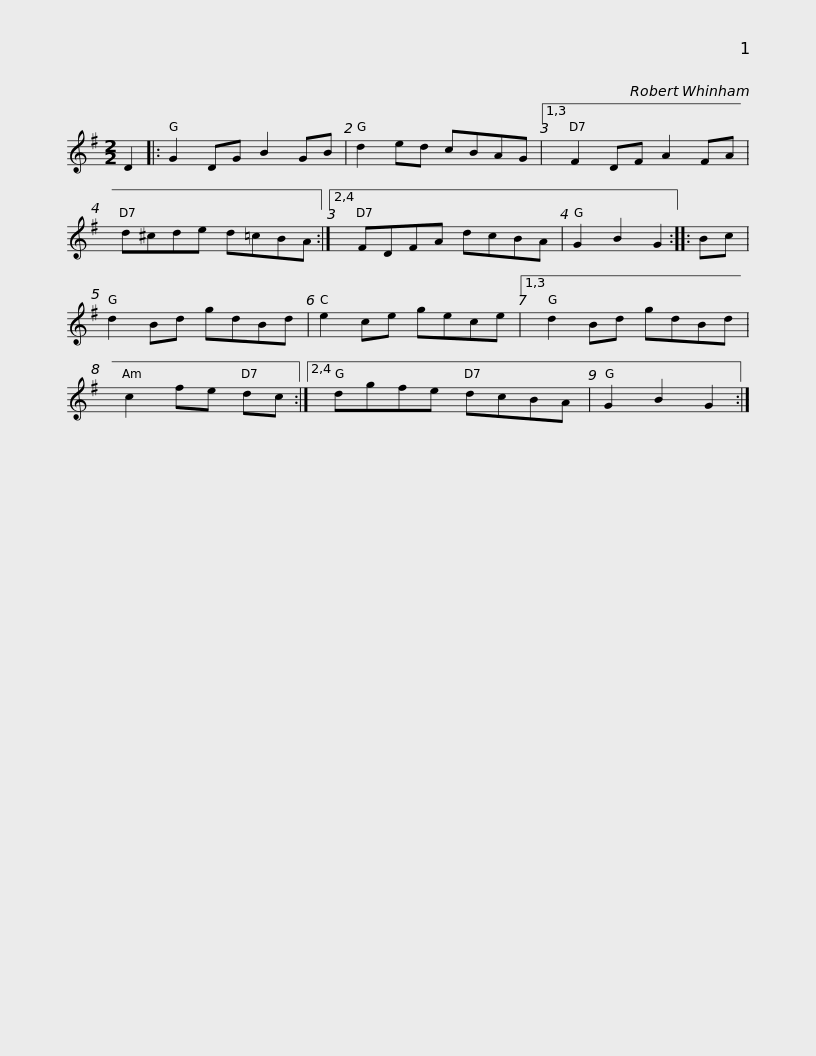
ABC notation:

X:1
L:1/8
M:2/2
I:linebreak $
K:G
V:1 treble
V:1
 D2 |: G2 DG B2 GB | d2 ed cBAG |1,3 F2 DF A2 FA | d^cde d=cBA :|2,4 %5
 FDFA dcBA | G2 B2 G2 ::$ Bc | d2 Bd gdBd | e2 ce gece |1,3 %10
 d2 Bd gdBd | c2 fe dc :|2,4 dgfe dcBA | G2 B2 G2 :| %14
